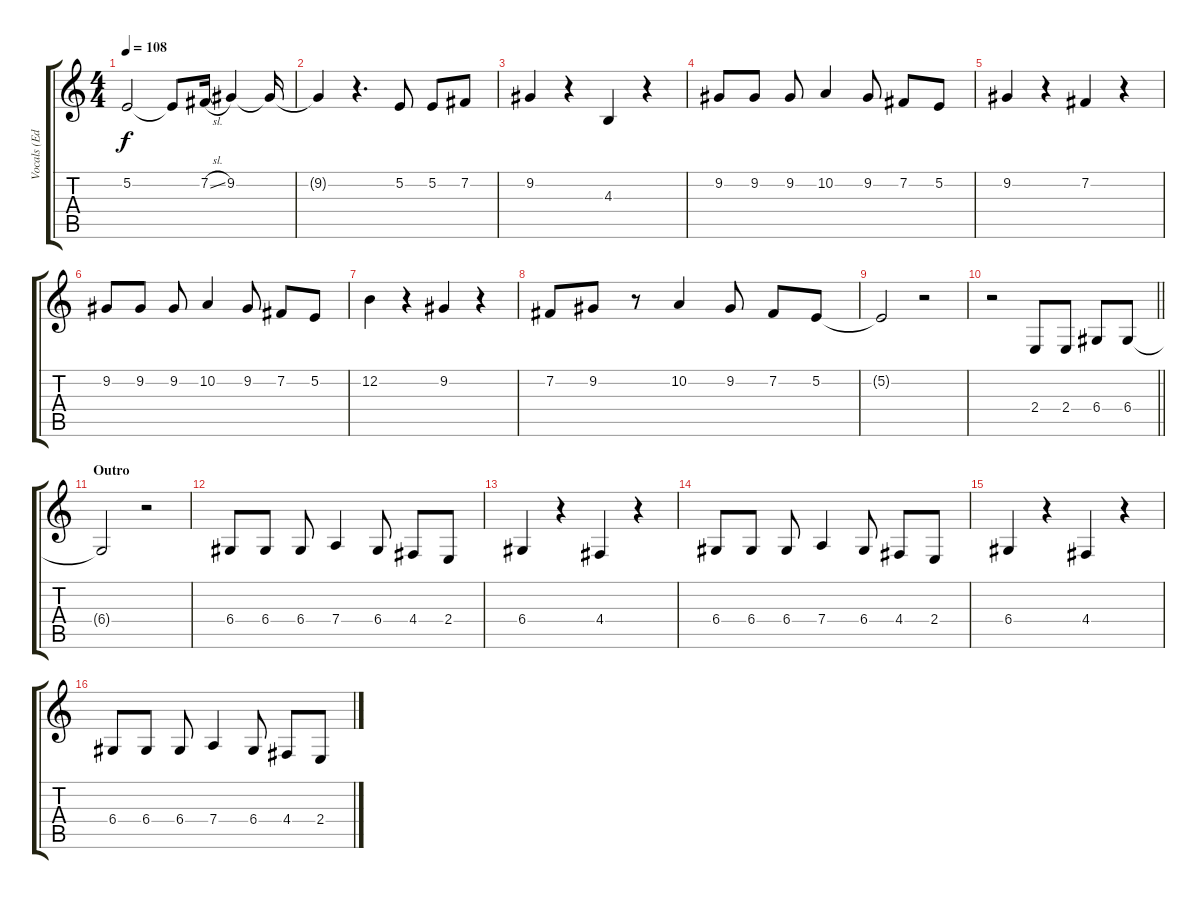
\track ("Vocals (Ed Sheeran)" "Vocals (Ed") {instrument reedorgan}
\staff {score tabs}
\tuning (E4 B3 G3 D3 A2 E2) {hide}
\ts (4 4)
\tempo 108
\clef g2
\ks c
5.2{t}.2{dy f} 5.2{t}.8 7.2{sl}.16 9.2.4 9.2{t}.16 |
9.2{t}.4 r.4{d} 5.2.8 5.2.8 7.2.8 |
9.2.4 r.4 4.3.4 r.4 |
9.2.8 9.2.8 9.2.8 10.2.4 9.2.8 7.2.8 5.2.8 |
9.2.4 r.4 7.2.4 r.4 |
9.2.8 9.2.8 9.2.8 10.2.4 9.2.8 7.2.8 5.2.8 |
12.2.4 r.4 9.2.4 r.4 |
7.2.8 9.2.8 r.8 10.2.4 9.2.8 7.2.8 5.2.8 |
5.2{t}.2 r.2 |
\barLineRight lightlight
r.2 2.4.8 2.4.8 6.4.8 6.4.8 |
\section ("" "Outro")
6.4{t}.2 r.2 |
6.4.8 6.4.8 6.4.8 7.4.4 6.4.8 4.4.8 2.4.8 |
6.4.4 r.4 4.4.4 r.4 |
6.4.8 6.4.8 6.4.8 7.4.4 6.4.8 4.4.8 2.4.8 |
6.4.4 r.4 4.4.4 r.4 |
6.4.8 6.4.8 6.4.8 7.4.4 6.4.8 4.4.8 2.4.8
